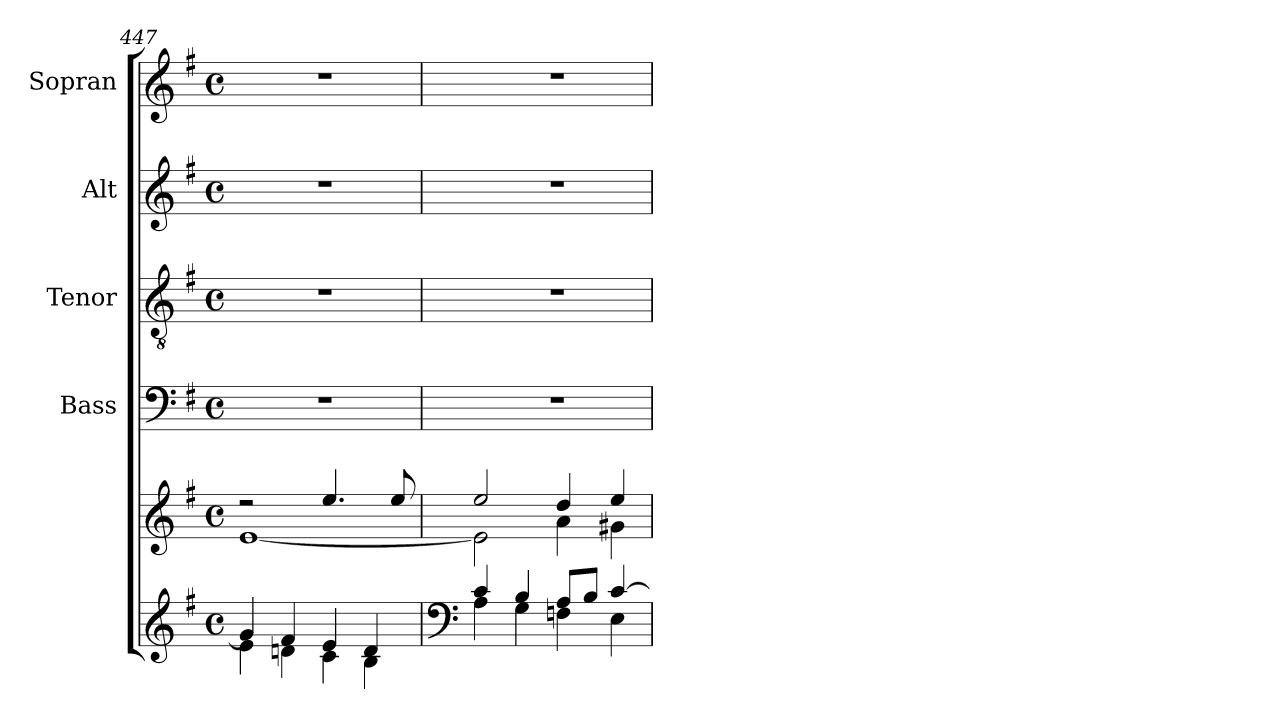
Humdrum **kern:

**kern	**kern	**kern	**kern	**kern	**kern
*part5	*part5	*part4	*part3	*part2	*part1
*staff6	*staff5	*staff4	*staff3	*staff2	*staff1
*	*	*I"Bass	*I"Tenor	*I"Alt	*I"Sopran
*	*	*I'B.	*I'T.	*I'A.	*I'S.
*clefG2	*clefG2	*clefF4	*clefGv2	*clefG2	*clefG2
*k[f#]	*k[f#]	*k[f#]	*k[f#]	*k[f#]	*k[f#]
*G:	*G:	*G:	*G:	*G:	*G:
*M4/4	*M4/4	*M4/4	*M4/4	*M4/4	*M4/4
*met(c)	*met(c)	*met(c)	*met(c)	*met(c)	*met(c)
=447	=447	=447	=447	=447	=447
*^	*^	*	*	*	*
4g/]	4e\	2rdd	[<1e	1r	1r	1r	1r
4f#/	4dn\	.	.	.	.	.	.
4e/	4c\	4.ee/	.	.	.	.	.
4d/	4B\	.	.	.	.	.	.
.	.	8ee/	.	.	.	.	.
=448	=448	=448	=448	=448	=448	=448	=448
*clefF4	*	*	*	*	*	*	*
4c/	4A\	2ee/	2e\]	1r	1r	1r	1r
4B/	4G\	.	.	.	.	.	.
8A/L	4Fn\	4dd/	4a\	.	.	.	.
8B/J	.	.	.	.	.	.	.
[>4c/	4E\	4ee/	4g#X\	.	.	.	.
*v	*v	*	*	*	*	*	*
*	*v	*v	*	*	*	*
=	=	=	=	=	=
*-	*-	*-	*-	*-	*-
